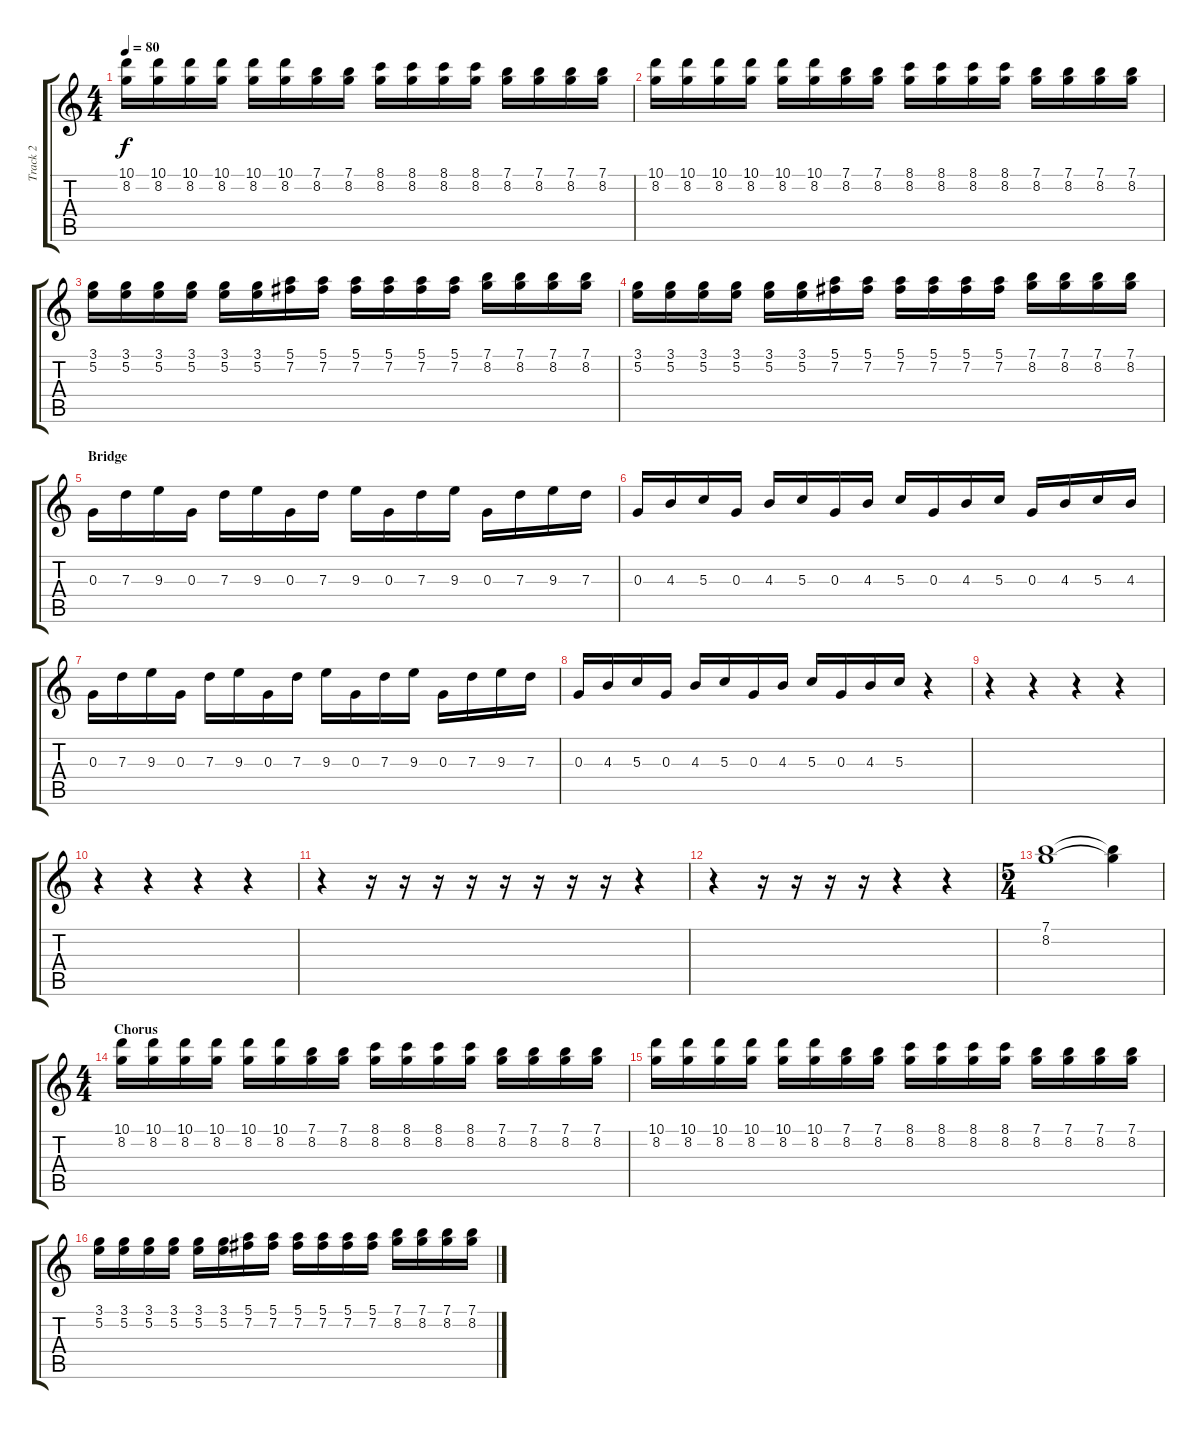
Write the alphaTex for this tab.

\track ("Track 2" "Track 2") {instrument overdrivenguitar}
\staff {score tabs}
\tuning (E4 B3 G3 D3 A2 D2) {hide}
\ts (4 4)
\tempo 80
\clef g2
\ks c
(10.1 8.2).16{dy f} (10.1 8.2).16 (10.1 8.2).16 (10.1 8.2).16 (10.1 8.2).16 (10.1 8.2).16 (7.1 8.2).16 (7.1 8.2).16 (8.1 8.2).16 (8.1 8.2).16 (8.1 8.2).16 (8.1 8.2).16 (7.1 8.2).16 (7.1 8.2).16 (7.1 8.2).16 (7.1 8.2).16 |
(10.1 8.2).16 (10.1 8.2).16 (10.1 8.2).16 (10.1 8.2).16 (10.1 8.2).16 (10.1 8.2).16 (7.1 8.2).16 (7.1 8.2).16 (8.1 8.2).16 (8.1 8.2).16 (8.1 8.2).16 (8.1 8.2).16 (7.1 8.2).16 (7.1 8.2).16 (7.1 8.2).16 (7.1 8.2).16 |
(3.1 5.2).16 (3.1 5.2).16 (3.1 5.2).16 (3.1 5.2).16 (3.1 5.2).16 (3.1 5.2).16 (5.1 7.2).16 (5.1 7.2).16 (5.1 7.2).16 (5.1 7.2).16 (5.1 7.2).16 (5.1 7.2).16 (7.1 8.2).16 (7.1 8.2).16 (7.1 8.2).16 (7.1 8.2).16 |
(3.1 5.2).16 (3.1 5.2).16 (3.1 5.2).16 (3.1 5.2).16 (3.1 5.2).16 (3.1 5.2).16 (5.1 7.2).16 (5.1 7.2).16 (5.1 7.2).16 (5.1 7.2).16 (5.1 7.2).16 (5.1 7.2).16 (7.1 8.2).16 (7.1 8.2).16 (7.1 8.2).16 (7.1 8.2).16 |
\section ("" "Bridge")
0.3.16 7.3.16 9.3.16 0.3.16 7.3.16 9.3.16 0.3.16 7.3.16 9.3.16 0.3.16 7.3.16 9.3.16 0.3.16 7.3.16 9.3.16 7.3.16 |
0.3.16 4.3.16 5.3.16 0.3.16 4.3.16 5.3.16 0.3.16 4.3.16 5.3.16 0.3.16 4.3.16 5.3.16 0.3.16 4.3.16 5.3.16 4.3.16 |
0.3.16 7.3.16 9.3.16 0.3.16 7.3.16 9.3.16 0.3.16 7.3.16 9.3.16 0.3.16 7.3.16 9.3.16 0.3.16 7.3.16 9.3.16 7.3.16 |
0.3.16 4.3.16 5.3.16 0.3.16 4.3.16 5.3.16 0.3.16 4.3.16 5.3.16 0.3.16 4.3.16 5.3.16 r.4 |
r.4 r.4 r.4 r.4 |
r.4 r.4 r.4 r.4 |
r.4 r.16 r.16 r.16 r.16 r.16 r.16 r.16 r.16 r.4 |
r.4 r.16 r.16 r.16 r.16 r.4 r.4 |
\ts (5 4)
(7.1 8.2).1 (7.1{t} 8.2{t}).4 |
\ts (4 4)
\section ("" "Chorus")
(10.1 8.2).16 (10.1 8.2).16 (10.1 8.2).16 (10.1 8.2).16 (10.1 8.2).16 (10.1 8.2).16 (7.1 8.2).16 (7.1 8.2).16 (8.1 8.2).16 (8.1 8.2).16 (8.1 8.2).16 (8.1 8.2).16 (7.1 8.2).16 (7.1 8.2).16 (7.1 8.2).16 (7.1 8.2).16 |
(10.1 8.2).16 (10.1 8.2).16 (10.1 8.2).16 (10.1 8.2).16 (10.1 8.2).16 (10.1 8.2).16 (7.1 8.2).16 (7.1 8.2).16 (8.1 8.2).16 (8.1 8.2).16 (8.1 8.2).16 (8.1 8.2).16 (7.1 8.2).16 (7.1 8.2).16 (7.1 8.2).16 (7.1 8.2).16 |
(3.1 5.2).16 (3.1 5.2).16 (3.1 5.2).16 (3.1 5.2).16 (3.1 5.2).16 (3.1 5.2).16 (5.1 7.2).16 (5.1 7.2).16 (5.1 7.2).16 (5.1 7.2).16 (5.1 7.2).16 (5.1 7.2).16 (7.1 8.2).16 (7.1 8.2).16 (7.1 8.2).16 (7.1 8.2).16
